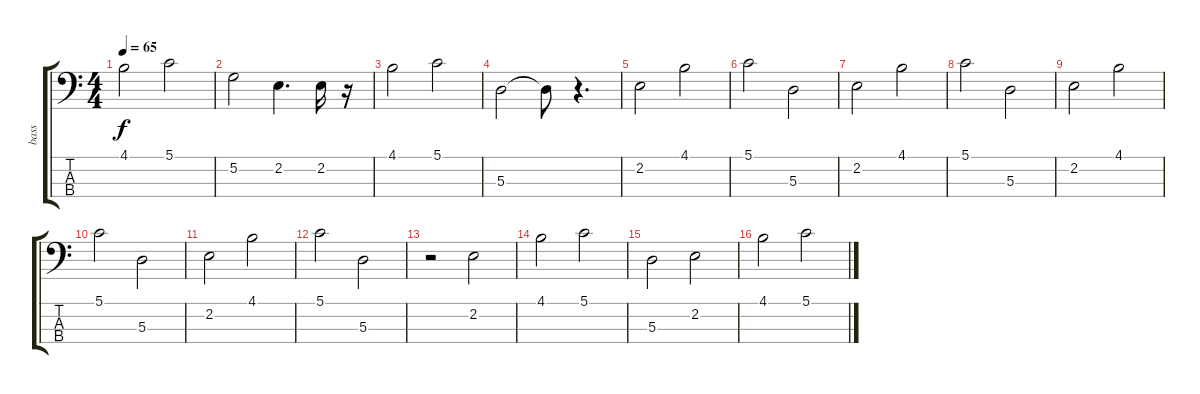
\track ("bass" "bass") {instrument electricbassfinger}
\staff {score tabs}
\tuning (G2 D2 A1 E1) {hide}
\ts (4 4)
\tempo 65
\clef f4
\ks c
4.1.2{dy f} 5.1.2 |
5.2.2 2.2.4{d} 2.2.16 r.16 |
4.1.2 5.1.2 |
5.3.2 5.3{t}.8 r.4{d} |
2.2.2 4.1.2 |
5.1.2 5.3.2 |
2.2.2 4.1.2 |
5.1.2 5.3.2 |
2.2.2 4.1.2 |
5.1.2 5.3.2 |
2.2.2 4.1.2 |
5.1.2 5.3.2 |
r.2 2.2.2 |
4.1.2 5.1.2 |
5.3.2 2.2.2 |
4.1.2 5.1.2
